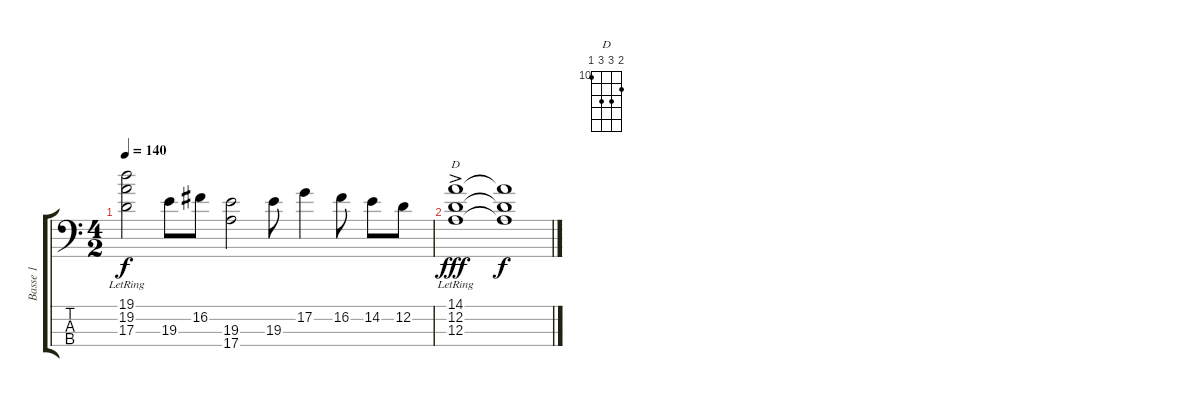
\track ("Basse 1" "Basse 1") {instrument fretlessbass}
\staff {score tabs}
\tuning (G2 D2 A1 E1) {hide}
\chord ("D" 11 12 12 10) {firstfret 10}
\ts (4 2)
\tempo 140
\clef f4
\ks c
(19.1{lr} 19.2{lr} 17.3{lr}).2{dy f} 19.3.8 16.2.8 (19.3 17.4).2 19.3.8 17.2.4 16.2.8 14.2.8 12.2.8 |
(14.1 12.2{ac lr} 12.3).1{ch "D" dy fff} (14.1{t} 12.2{t} 12.3{t}).1{dy f}
